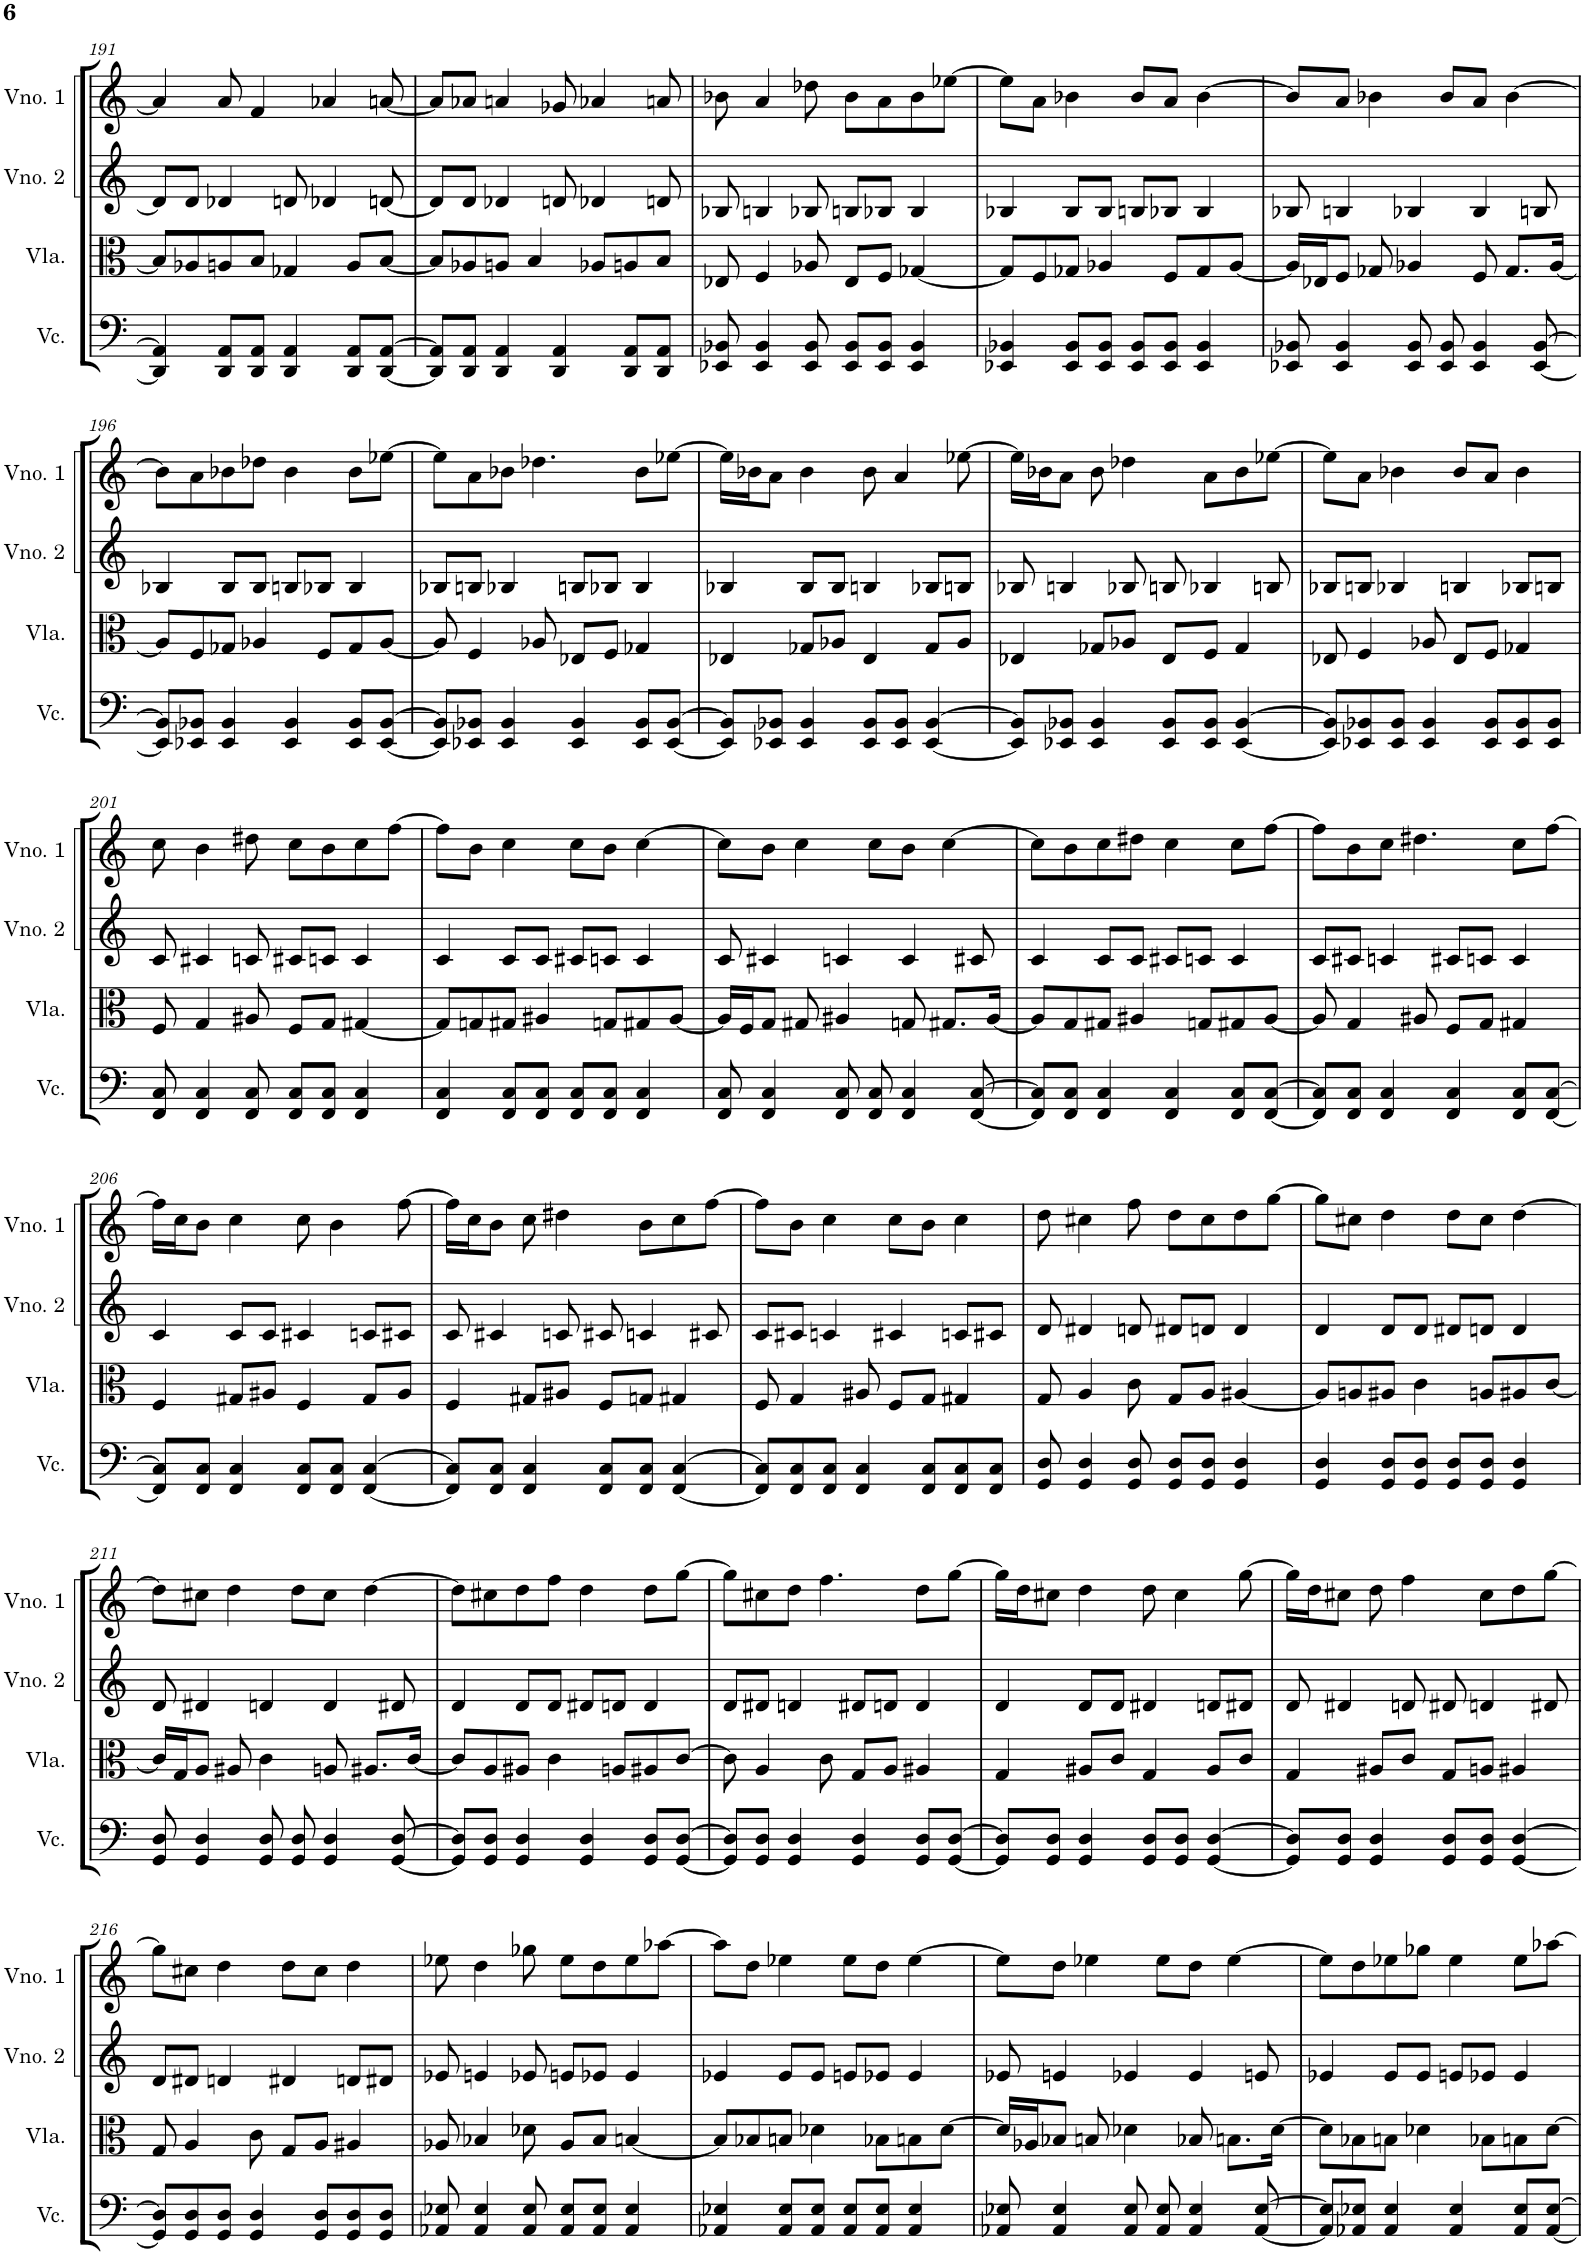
**kern	**kern	**kern	**kern
*part4	*part3	*part2	*part1
*staff4	*staff3	*staff2	*staff1
*I"Violoncelo	*I"Viola	*I"Violino 2	*I"Violino 1
*I'Vc.	*I'Vla.	*I'Vno. 2	*I'Vno. 1
!!LO:PB:g=z
*clefF4	*clefC3	*clefG2	*clefG2
*k[]	*k[]	*k[]	*k[]
*M4/4	*M4/4	*M4/4	*M4/4
=191	=191	=191	=191
4DD/] 4AA/]	8B/L]	8d/L]	4a/]
.	8A-X/	8d/J	.
8DD/ 8AA/L	8An/	4d-X/	8a/
8DD/ 8AA/J	8B/J	.	4f/
4DD/ 4AA/	4G-X/	8dn/	.
.	.	4d-X/	4a-X/
8DD/ 8AA/L	8A/L	.	.
[8DD/ [8AA/J	[8B/J	[8dn/	[8an/
=192	=192	=192	=192
8DD/] 8AA/]L	8B/L]	8d/L]	8a/L]
8DD/ 8AA/J	8A-X/	8d/J	8a-X/J
4DD/ 4AA/	8An/J	4d-X/	4an/
.	4B/	.	.
4DD/ 4AA/	.	8dn/	8g-X/
.	8A-X/L	4d-X/	4a-X/
8DD/ 8AA/L	8An/	.	.
8DD/ 8AA/J	8B/J	8dn/	8an/
=193	=193	=193	=193
8EE-X/ 8BB-X/	8E-X/	8B-X/	8b-X\
4EE-/ 4BB-/	4F/	4Bn/	4a/
8EE-/ 8BB-/	8A-X/	8B-X/	8dd-X\
8EE-/ 8BB-/L	8E-/L	8Bn/L	8b-\L
8EE-/ 8BB-/J	8F/J	8B-X/J	8a\
4EE-/ 4BB-/	[4G-X/	4B-/	8b-\
.	.	.	[8ee-X\J
=194	=194	=194	=194
4EE-X/ 4BB-X/	8G-/L]	4B-X/	8ee-\L]
.	8F/	.	8a\J
8EE-/ 8BB-/L	8G-X/J	8B-/L	4b-X\
8EE-/ 8BB-/J	4A-X/	8B-/J	.
8EE-/ 8BB-/L	.	8Bn/L	8b-/L
8EE-/ 8BB-/J	8F/L	8B-X/J	8a/J
4EE-/ 4BB-/	8G-/	4B-/	[4b-\
.	[8A-/J	.	.
=195	=195	=195	=195
8EE-X/ 8BB-X/	16A-/LL]	8B-X/	8b-/L]
.	16E-X/J	.	.
4EE-/ 4BB-/	8F/J	4Bn/	8a/J
.	8G-X/	.	4b-X\
8EE-/ 8BB-/	4A-X/	4B-X/	.
8EE-/ 8BB-/	.	.	8b-/L
4EE-/ 4BB-/	8F/	4B-/	8a/J
.	8.G-/L	.	[4b-\
[8EE-/ [8BB-/	.	8Bn/	.
.	[16A-/Jk	.	.
!!LO:LB:g=z
=196	=196	=196	=196
8EE-/] 8BB-/]L	8A-/L]	4B-X/	8b-\L]
8EE-X/ 8BB-X/J	8F/	.	8a\
4EE-/ 4BB-/	8G-X/J	8B-/L	8b-X\
.	4A-X/	8B-/J	8dd-X\J
4EE-/ 4BB-/	.	8Bn/L	4b-\
.	8F/L	8B-X/J	.
8EE-/ 8BB-/L	8G-/	4B-/	8b-\L
[8EE-/ [8BB-/J	[8A-/J	.	[8ee-X\J
=197	=197	=197	=197
8EE-/] 8BB-/]L	8A-/]	8B-X/L	8ee-\L]
8EE-X/ 8BB-X/J	4F/	8Bn/J	8a\
4EE-/ 4BB-/	.	4B-X/	8b-X\J
.	8A-X/	.	4.dd-X\
4EE-/ 4BB-/	8E-X/L	8Bn/L	.
.	8F/J	8B-X/J	.
8EE-/ 8BB-/L	4G-X/	4B-/	8b-\L
[8EE-/ [8BB-/J	.	.	[8ee-X\J
=198	=198	=198	=198
8EE-/] 8BB-/]L	4E-X/	4B-X/	16ee-\LL]
.	.	.	16b-X\J
8EE-X/ 8BB-X/J	.	.	8a\J
4EE-/ 4BB-/	8G-X/L	8B-/L	4b-\
.	8A-X/J	8B-/J	.
8EE-/ 8BB-/L	4E-/	4Bn/	8b-\
8EE-/ 8BB-/J	.	.	4a/
[4EE-/ [4BB-/	8G-/L	8B-X/L	.
.	8A-/J	8Bn/J	[8ee-X\
=199	=199	=199	=199
8EE-/] 8BB-/]L	4E-X/	8B-X/	16ee-\LL]
.	.	.	16b-X\J
8EE-X/ 8BB-X/J	.	4Bn/	8a\J
4EE-/ 4BB-/	8G-X/L	.	8b-\
.	8A-X/J	8B-X/	4dd-X\
8EE-/ 8BB-/L	8E-/L	8Bn/	.
8EE-/ 8BB-/J	8F/J	4B-X/	8a\L
[4EE-/ [4BB-/	4G-/	.	8b-\
.	.	8Bn/	[8ee-X\J
=200	=200	=200	=200
8EE-/] 8BB-/]L	8E-X/	8B-X/L	8ee-\L]
8EE-X/ 8BB-X/	4F/	8Bn/J	8a\J
8EE-/ 8BB-/J	.	4B-X/	4b-X\
4EE-/ 4BB-/	8A-X/	.	.
.	8E-/L	4Bn/	8b-/L
8EE-/ 8BB-/L	8F/J	.	8a/J
8EE-/ 8BB-/	4G-X/	8B-X/L	4b-\
8EE-/ 8BB-/J	.	8Bn/J	.
!!LO:LB:g=z
=201	=201	=201	=201
8FF/ 8C/	8F/	8c/	8cc\
4FF/ 4C/	4G/	4c#X/	4b\
8FF/ 8C/	8A#X/	8cn/	8dd#X\
8FF/ 8C/L	8F/L	8c#X/L	8cc\L
8FF/ 8C/J	8G/J	8cn/J	8b\
4FF/ 4C/	[4G#X/	4c/	8cc\
.	.	.	[8ff\J
=202	=202	=202	=202
4FF/ 4C/	8G#/L]	4c/	8ff\L]
.	8Gn/	.	8b\J
8FF/ 8C/L	8G#X/J	8c/L	4cc\
8FF/ 8C/J	4A#X/	8c/J	.
8FF/ 8C/L	.	8c#X/L	8cc\L
8FF/ 8C/J	8Gn/L	8cn/J	8b\J
4FF/ 4C/	8G#X/	4c/	[4cc\
.	[8A#/J	.	.
=203	=203	=203	=203
8FF/ 8C/	16A#/LL]	8c/	8cc\L]
.	16F/J	.	.
4FF/ 4C/	8G/J	4c#X/	8b\J
.	8G#X/	.	4cc\
8FF/ 8C/	4A#X/	4cn/	.
8FF/ 8C/	.	.	8cc\L
4FF/ 4C/	8Gn/	4c/	8b\J
.	8.G#X/L	.	[4cc\
[8FF/ [8C/	.	8c#X/	.
.	[16A#/Jk	.	.
=204	=204	=204	=204
8FF/] 8C/]L	8A#/L]	4c/	8cc\L]
8FF/ 8C/J	8G/	.	8b\
4FF/ 4C/	8G#X/J	8c/L	8cc\
.	4A#X/	8c/J	8dd#X\J
4FF/ 4C/	.	8c#X/L	4cc\
.	8Gn/L	8cn/J	.
8FF/ 8C/L	8G#X/	4c/	8cc\L
[8FF/ [8C/J	[8A#/J	.	[8ff\J
=205	=205	=205	=205
8FF/] 8C/]L	8A#/]	8c/L	8ff\L]
8FF/ 8C/J	4G/	8c#X/J	8b\
4FF/ 4C/	.	4cn/	8cc\J
.	8A#X/	.	4.dd#X\
4FF/ 4C/	8F/L	8c#X/L	.
.	8G/J	8cn/J	.
8FF/ 8C/L	4G#X/	4c/	8cc\L
[8FF/ [8C/J	.	.	[8ff\J
!!LO:LB:g=z
=206	=206	=206	=206
8FF/] 8C/]L	4F/	4c/	16ff\LL]
.	.	.	16cc\J
8FF/ 8C/J	.	.	8b\J
4FF/ 4C/	8G#X/L	8c/L	4cc\
.	8A#X/J	8c/J	.
8FF/ 8C/L	4F/	4c#X/	8cc\
8FF/ 8C/J	.	.	4b\
[4FF/ [4C/	8G#/L	8cn/L	.
.	8A#/J	8c#X/J	[8ff\
=207	=207	=207	=207
8FF/] 8C/]L	4F/	8c/	16ff\LL]
.	.	.	16cc\J
8FF/ 8C/J	.	4c#X/	8b\J
4FF/ 4C/	8G#X/L	.	8cc\
.	8A#X/J	8cn/	4dd#X\
8FF/ 8C/L	8F/L	8c#X/	.
8FF/ 8C/J	8Gn/J	4cn/	8b\L
[4FF/ [4C/	4G#X/	.	8cc\
.	.	8c#X/	[8ff\J
=208	=208	=208	=208
8FF/] 8C/]L	8F/	8c/L	8ff\L]
8FF/ 8C/	4G/	8c#X/J	8b\J
8FF/ 8C/J	.	4cn/	4cc\
4FF/ 4C/	8A#X/	.	.
.	8F/L	4c#X/	8cc\L
8FF/ 8C/L	8G/J	.	8b\J
8FF/ 8C/	4G#X/	8cn/L	4cc\
8FF/ 8C/J	.	8c#X/J	.
=209	=209	=209	=209
8GG/ 8D/	8G/	8d/	8dd\
4GG/ 4D/	4A/	4d#X/	4cc#X\
8GG/ 8D/	8c\	8dn/	8ff\
8GG/ 8D/L	8G/L	8d#X/L	8dd\L
8GG/ 8D/J	8A/J	8dn/J	8cc#\
4GG/ 4D/	[4A#X/	4d/	8dd\
.	.	.	[8gg\J
=210	=210	=210	=210
4GG/ 4D/	8A#/L]	4d/	8gg\L]
.	8An/	.	8cc#X\J
8GG/ 8D/L	8A#X/J	8d/L	4dd\
8GG/ 8D/J	4c\	8d/J	.
8GG/ 8D/L	.	8d#X/L	8dd\L
8GG/ 8D/J	8An/L	8dn/J	8cc#\J
4GG/ 4D/	8A#X/	4d/	[4dd\
.	[8c/J	.	.
!!LO:LB:g=z
=211	=211	=211	=211
8GG/ 8D/	16c/LL]	8d/	8dd\L]
.	16G/J	.	.
4GG/ 4D/	8A/J	4d#X/	8cc#X\J
.	8A#X/	.	4dd\
8GG/ 8D/	4c\	4dn/	.
8GG/ 8D/	.	.	8dd\L
4GG/ 4D/	8An/	4d/	8cc#\J
.	8.A#X/L	.	[4dd\
[8GG/ [8D/	.	8d#X/	.
.	[16c/Jk	.	.
=212	=212	=212	=212
8GG/] 8D/]L	8c/L]	4d/	8dd\L]
8GG/ 8D/J	8A/	.	8cc#X\
4GG/ 4D/	8A#X/J	8d/L	8dd\
.	4c\	8d/J	8ff\J
4GG/ 4D/	.	8d#X/L	4dd\
.	8An/L	8dn/J	.
8GG/ 8D/L	8A#X/	4d/	8dd\L
[8GG/ [8D/J	[8c/J	.	[8gg\J
=213	=213	=213	=213
8GG/] 8D/]L	8c\]	8d/L	8gg\L]
8GG/ 8D/J	4A/	8d#X/J	8cc#X\
4GG/ 4D/	.	4dn/	8dd\J
.	8c\	.	4.ff\
4GG/ 4D/	8G/L	8d#X/L	.
.	8A/J	8dn/J	.
8GG/ 8D/L	4A#X/	4d/	8dd\L
[8GG/ [8D/J	.	.	[8gg\J
=214	=214	=214	=214
8GG/] 8D/]L	4G/	4d/	16gg\LL]
.	.	.	16dd\J
8GG/ 8D/J	.	.	8cc#X\J
4GG/ 4D/	8A#X/L	8d/L	4dd\
.	8c/J	8d/J	.
8GG/ 8D/L	4G/	4d#X/	8dd\
8GG/ 8D/J	.	.	4cc#\
[4GG/ [4D/	8A#/L	8dn/L	.
.	8c/J	8d#X/J	[8gg\
=215	=215	=215	=215
8GG/] 8D/]L	4G/	8d/	16gg\LL]
.	.	.	16dd\J
8GG/ 8D/J	.	4d#X/	8cc#X\J
4GG/ 4D/	8A#X/L	.	8dd\
.	8c/J	8dn/	4ff\
8GG/ 8D/L	8G/L	8d#X/	.
8GG/ 8D/J	8An/J	4dn/	8cc#\L
[4GG/ [4D/	4A#X/	.	8dd\
.	.	8d#X/	[8gg\J
!!LO:LB:g=z
=216	=216	=216	=216
8GG/] 8D/]L	8G/	8d/L	8gg\L]
8GG/ 8D/	4A/	8d#X/J	8cc#X\J
8GG/ 8D/J	.	4dn/	4dd\
4GG/ 4D/	8c\	.	.
.	8G/L	4d#X/	8dd\L
8GG/ 8D/L	8A/J	.	8cc#\J
8GG/ 8D/	4A#X/	8dn/L	4dd\
8GG/ 8D/J	.	8d#X/J	.
=217	=217	=217	=217
8AA-X/ 8E-X/	8A-X/	8e-X/	8ee-X\
4AA-/ 4E-/	4B-X/	4en/	4dd\
8AA-/ 8E-/	8d-X\	8e-X/	8gg-X\
8AA-/ 8E-/L	8A-/L	8en/L	8ee-\L
8AA-/ 8E-/J	8B-/J	8e-X/J	8dd\
4AA-/ 4E-/	[4Bn/	4e-/	8ee-\
.	.	.	[8aa-X\J
=218	=218	=218	=218
4AA-X/ 4E-X/	8B/L]	4e-X/	8aa-\L]
.	8B-X/	.	8dd\J
8AA-/ 8E-/L	8Bn/J	8e-/L	4ee-X\
8AA-/ 8E-/J	4d-X\	8e-/J	.
8AA-/ 8E-/L	.	8en/L	8ee-\L
8AA-/ 8E-/J	8B-X\L	8e-X/J	8dd\J
4AA-/ 4E-/	8Bn\	4e-/	[4ee-\
.	[8d-\J	.	.
=219	=219	=219	=219
8AA-X/ 8E-X/	16d-/LL]	8e-X/	8ee-\L]
.	16A-X/J	.	.
4AA-/ 4E-/	8B-X/J	4en/	8dd\J
.	8Bn/	.	4ee-X\
8AA-/ 8E-/	4d-X\	4e-X/	.
8AA-/ 8E-/	.	.	8ee-\L
4AA-/ 4E-/	8B-X/	4e-/	8dd\J
.	8.Bn\L	.	[4ee-\
[8AA-/ [8E-/	.	8en/	.
.	[16d-\Jk	.	.
=220	=220	=220	=220
8AA-/] 8E-/]L	8d-\L]	4e-X/	8ee-\L]
8AA-X/ 8E-X/J	8B-X\	.	8dd\
4AA-/ 4E-/	8Bn\J	8e-/L	8ee-X\
.	4d-X\	8e-/J	8gg-X\J
4AA-/ 4E-/	.	8en/L	4ee-\
.	8B-X\L	8e-X/J	.
8AA-/ 8E-/L	8Bn\	4e-/	8ee-\L
[8AA-/ [8E-/J	[8d-\J	.	[8aa-X\J
=	=	=	=
*-	*-	*-	*-
